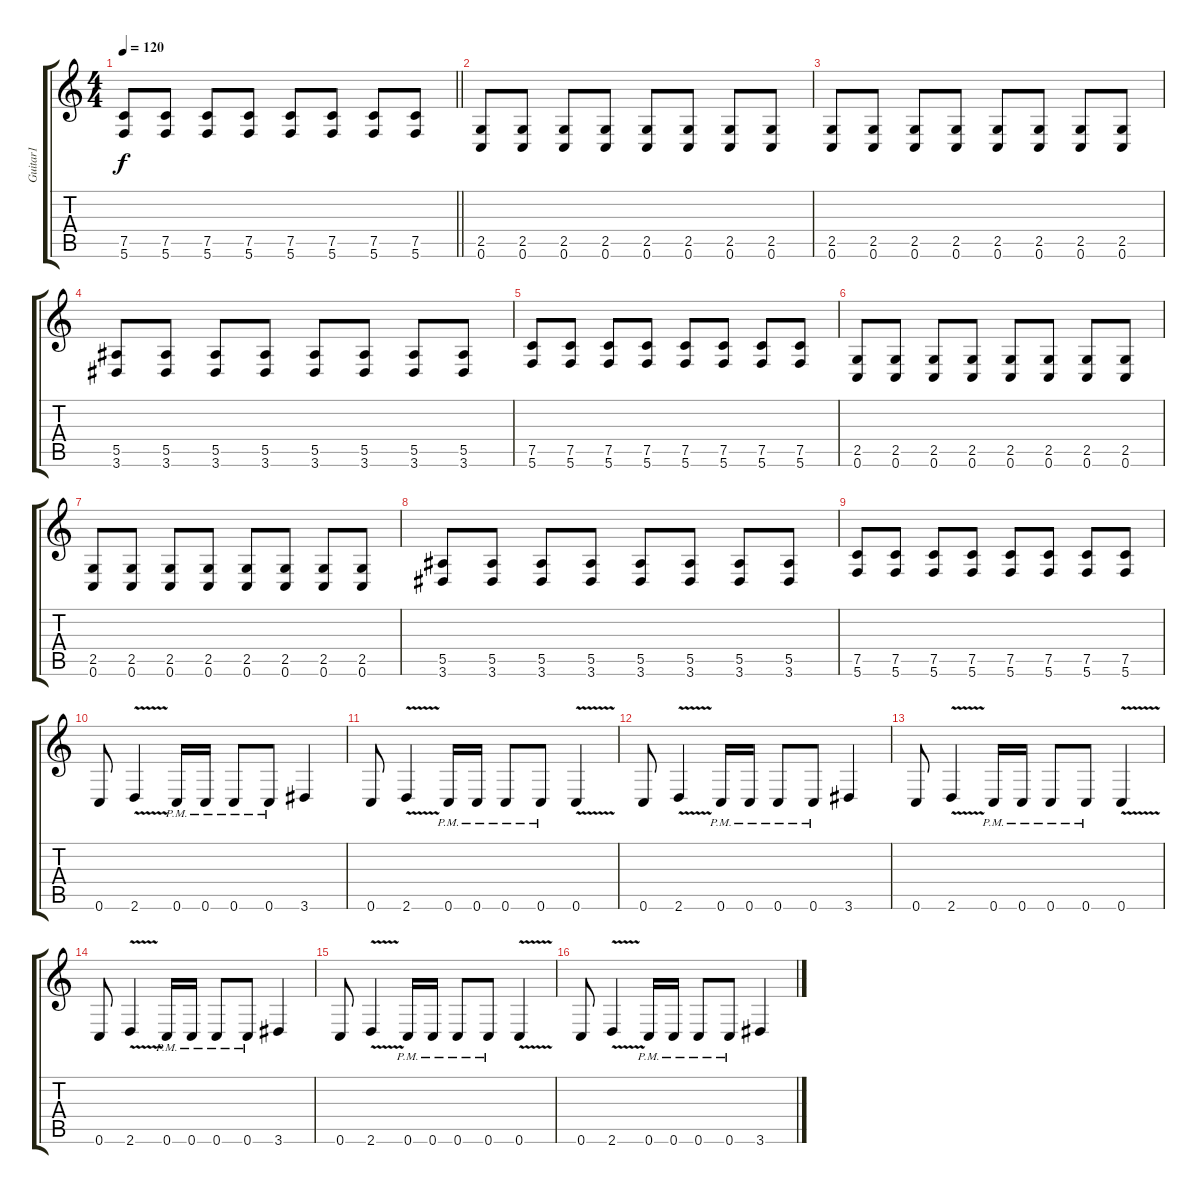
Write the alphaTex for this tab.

\track ("Guitar1" "Guitar1") {instrument overdrivenguitar}
\staff {score tabs}
\tuning (C4 G3 Eb3 Bb2 F2 C2) {hide}
\ts (4 4)
\tempo 120
\clef g2
\barLineRight lightlight
\ks c
(7.5 5.6).8{dy f} (7.5 5.6).8 (7.5 5.6).8 (7.5 5.6).8 (7.5 5.6).8 (7.5 5.6).8 (7.5 5.6).8 (7.5 5.6).8 |
(2.5 0.6).8 (2.5 0.6).8 (2.5 0.6).8 (2.5 0.6).8 (2.5 0.6).8 (2.5 0.6).8 (2.5 0.6).8 (2.5 0.6).8 |
(2.5 0.6).8 (2.5 0.6).8 (2.5 0.6).8 (2.5 0.6).8 (2.5 0.6).8 (2.5 0.6).8 (2.5 0.6).8 (2.5 0.6).8 |
(5.5 3.6).8 (5.5 3.6).8 (5.5 3.6).8 (5.5 3.6).8 (5.5 3.6).8 (5.5 3.6).8 (5.5 3.6).8 (5.5 3.6).8 |
(7.5 5.6).8 (7.5 5.6).8 (7.5 5.6).8 (7.5 5.6).8 (7.5 5.6).8 (7.5 5.6).8 (7.5 5.6).8 (7.5 5.6).8 |
(2.5 0.6).8 (2.5 0.6).8 (2.5 0.6).8 (2.5 0.6).8 (2.5 0.6).8 (2.5 0.6).8 (2.5 0.6).8 (2.5 0.6).8 |
(2.5 0.6).8 (2.5 0.6).8 (2.5 0.6).8 (2.5 0.6).8 (2.5 0.6).8 (2.5 0.6).8 (2.5 0.6).8 (2.5 0.6).8 |
(5.5 3.6).8 (5.5 3.6).8 (5.5 3.6).8 (5.5 3.6).8 (5.5 3.6).8 (5.5 3.6).8 (5.5 3.6).8 (5.5 3.6).8 |
(7.5 5.6).8 (7.5 5.6).8 (7.5 5.6).8 (7.5 5.6).8 (7.5 5.6).8 (7.5 5.6).8 (7.5 5.6).8 (7.5 5.6).8 |
0.6.8 2.6{v}.4 0.6{pm}.16 0.6{pm}.16 0.6{pm}.8 0.6{pm}.8 3.6.4 |
0.6.8 2.6{v}.4 0.6{pm}.16 0.6{pm}.16 0.6{pm}.8 0.6{pm}.8 0.6{v}.4 |
0.6.8 2.6{v}.4 0.6{pm}.16 0.6{pm}.16 0.6{pm}.8 0.6{pm}.8 3.6.4 |
0.6.8 2.6{v}.4 0.6{pm}.16 0.6{pm}.16 0.6{pm}.8 0.6{pm}.8 0.6{v}.4 |
0.6.8 2.6{v}.4 0.6{pm}.16 0.6{pm}.16 0.6{pm}.8 0.6{pm}.8 3.6.4 |
0.6.8 2.6{v}.4 0.6{pm}.16 0.6{pm}.16 0.6{pm}.8 0.6{pm}.8 0.6{v}.4 |
0.6.8 2.6{v}.4 0.6{pm}.16 0.6{pm}.16 0.6{pm}.8 0.6{pm}.8 3.6.4
